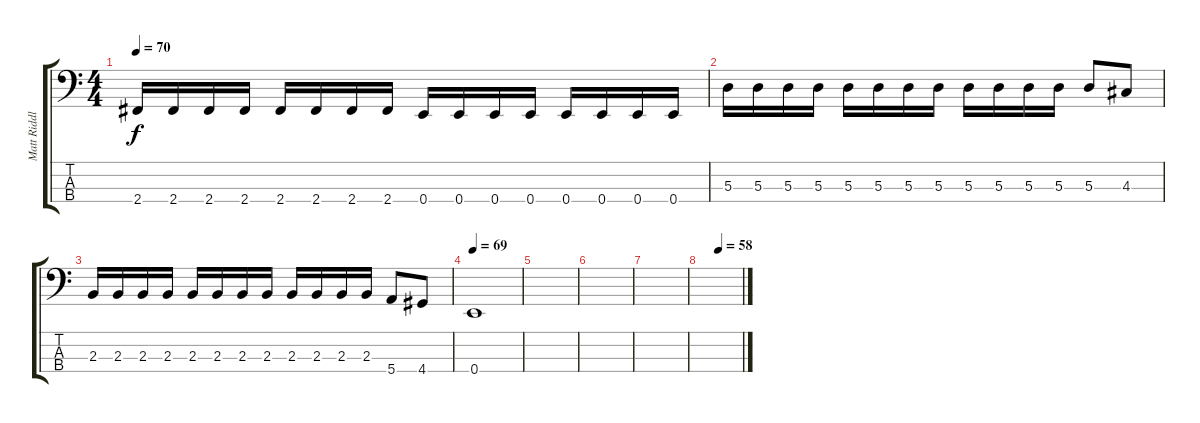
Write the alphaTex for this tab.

\track ("Matt Riddle" "Matt Riddl") {instrument electricbassfinger}
\staff {score tabs}
\tuning (G2 D2 A1 E1) {hide}
\ts (4 4)
\tempo 70
\clef f4
\ks c
2.4.16{dy f} 2.4.16 2.4.16 2.4.16 2.4.16 2.4.16 2.4.16 2.4.16 0.4.16 0.4.16 0.4.16 0.4.16 0.4.16 0.4.16 0.4.16 0.4.16 |
5.3.16 5.3.16 5.3.16 5.3.16 5.3.16 5.3.16 5.3.16 5.3.16 5.3.16 5.3.16 5.3.16 5.3.16 5.3.8 4.3.8 |
2.3.16 2.3.16 2.3.16 2.3.16 2.3.16 2.3.16 2.3.16 2.3.16 2.3.16 2.3.16 2.3.16 2.3.16 5.4.8 4.4.8 |
\tempo 69
0.4.1 |
|
|
|
\tempo (58 0.4375)
